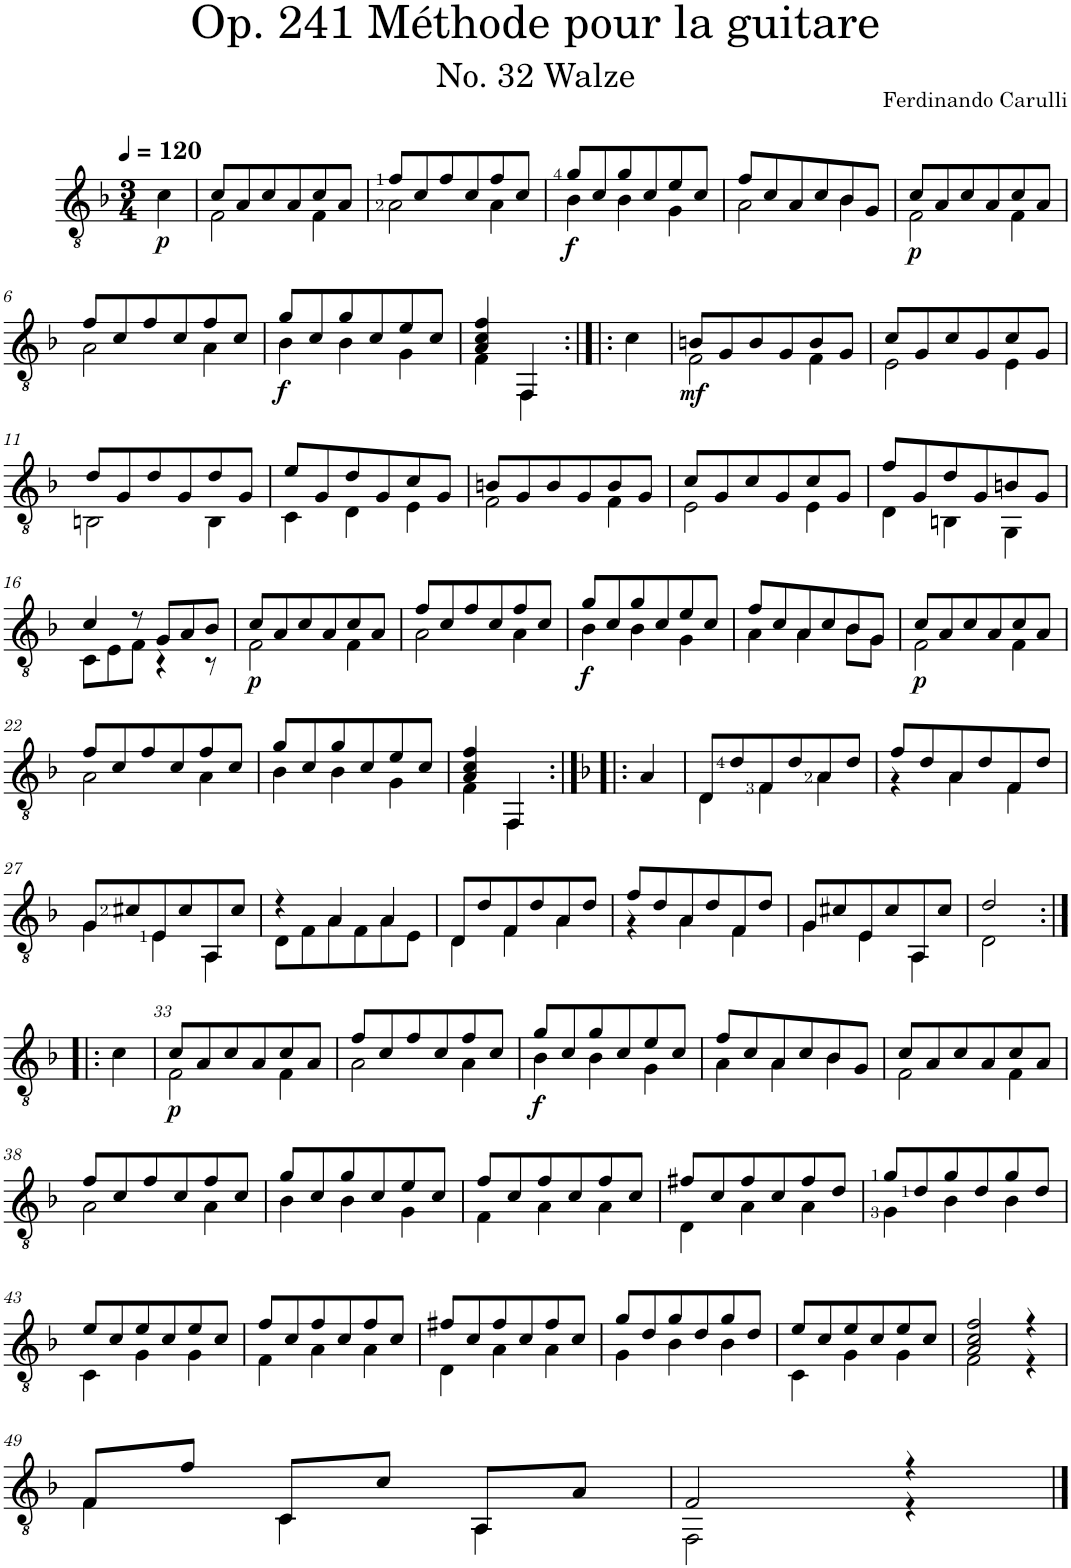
**kern	**dynam
*part1	*part1
*staff1	*staff1
*I"Classical Guitar	*
*clefGv2	*
*k[b-]	*
*F:	*
*M3/4	*
*MM120	*
=	=
!	!LO:DY:b
4c\	p
=1	=1
*^	*
8c/L	2F\	.
8A/	.	.
8c/	.	.
8A/	.	.
8c/	4F\	.
8A/J	.	.
=2	=2	=2
8f/L	2A\	.
8c/	.	.
8f/	.	.
8c/	.	.
8f/	4A\	.
8c/J	.	.
=3	=3	=3
!	!	!LO:DY:b
8g/L	4B-\	f
8c/	.	.
8g/	4B-\	.
8c/	.	.
8e/	4G\	.
8c/J	.	.
=4	=4	=4
8f/L	2A\	.
8c/	.	.
8A/	.	.
8c/	.	.
8B-/	4B-\	.
8G/J	.	.
=5	=5	=5
!	!	!LO:DY:b
8c/L	2F\	p
8A/	.	.
8c/	.	.
8A/	.	.
8c/	4F\	.
8A/J	.	.
!!LO:LB:g=z	!!
=6	=6	=6
8f/L	2A\	.
8c/	.	.
8f/	.	.
8c/	.	.
8f/	4A\	.
8c/J	.	.
=7	=7	=7
!	!	!LO:DY:b
8g/L	4B-\	f
8c/	.	.
8g/	4B-\	.
8c/	.	.
8e/	4G\	.
8c/J	.	.
=8	=8	=8
4A/ 4c/ 4f/	4F\	.
4FF/	4FF\	.
*v	*v	*
=8X1:|!|:	=8X1:|!|:
4c\	.
=9	=9
*^	*
!	!	!LO:DY:b
8Bn/L	2F\	mf
8G/	.	.
8B/	.	.
8G/	.	.
8B/	4F\	.
8G/J	.	.
=10	=10	=10
8c/L	2E\	.
8G/	.	.
8c/	.	.
8G/	.	.
8c/	4E\	.
8G/J	.	.
!!LO:LB:g=z	!!
=11	=11	=11
8d/L	2BBn\	.
8G/	.	.
8d/	.	.
8G/	.	.
8d/	4BB\	.
8G/J	.	.
=12	=12	=12
8e/L	4C\	.
8G/	.	.
8d/	4D\	.
8G/	.	.
8c/	4E\	.
8G/J	.	.
=13	=13	=13
8Bn/L	2F\	.
8G/	.	.
8B/	.	.
8G/	.	.
8B/	4F\	.
8G/J	.	.
=14	=14	=14
8c/L	2E\	.
8G/	.	.
8c/	.	.
8G/	.	.
8c/	4E\	.
8G/J	.	.
=15	=15	=15
8f/L	4D\	.
8G/	.	.
8d/	4BBn\	.
8G/	.	.
8Bn/	4GG\	.
8G/J	.	.
!!LO:LB:g=z	!!
=16	=16	=16
4c/	8C\L	.
.	8E\	.
8r	8F\J	.
8G/L	4r	.
8A/	.	.
8B-/J	8r	.
=17	=17	=17
!	!	!LO:DY:b
8c/L	2F\	p
8A/	.	.
8c/	.	.
8A/	.	.
8c/	4F\	.
8A/J	.	.
=18	=18	=18
8f/L	2A\	.
8c/	.	.
8f/	.	.
8c/	.	.
8f/	4A\	.
8c/J	.	.
=19	=19	=19
!	!	!LO:DY:b
8g/L	4B-\	f
8c/	.	.
8g/	4B-\	.
8c/	.	.
8e/	4G\	.
8c/J	.	.
=20	=20	=20
8f/L	4A\	.
8c/	.	.
8A/	4A\	.
8c/	.	.
8B-/	8B-\L	.
8G/J	8G\J	.
=21	=21	=21
!	!	!LO:DY:b
8c/L	2F\	p
8A/	.	.
8c/	.	.
8A/	.	.
8c/	4F\	.
8A/J	.	.
!!LO:LB:g=z	!!
=22	=22	=22
8f/L	2A\	.
8c/	.	.
8f/	.	.
8c/	.	.
8f/	4A\	.
8c/J	.	.
=23	=23	=23
8g/L	4B-\	.
8c/	.	.
8g/	4B-\	.
8c/	.	.
8e/	4G\	.
8c/J	.	.
=24	=24	=24
4A/ 4c/ 4f/	4F\	.
4FF/	4FF\	.
*v	*v	*
=24X2:|!|:	=24X2:|!|:
*k[b-]	*
*d:	*
4A/	.
=25	=25
*^	*
8D/L	4D\	.
8d/	.	.
8F/	4F\	.
8d/	.	.
8A/	4A\	.
8d/J	.	.
=26	=26	=26
8f/L	4r	.
8d/	.	.
8A/	4A\	.
8d/	.	.
8F/	4F\	.
8d/J	.	.
!!LO:LB:g=z	!!
=27	=27	=27
8G/L	4G\	.
8c#X/	.	.
8E/	4E\	.
8c#/	.	.
8AA/	4AA\	.
8c#/J	.	.
=28	=28	=28
4r	8D\L	.
.	8F\	.
4A/	8A\	.
.	8F\	.
4A/	8A\	.
.	8E\J	.
=29	=29	=29
8D/L	4D\	.
8d/	.	.
8F/	4F\	.
8d/	.	.
8A/	4A\	.
8d/J	.	.
=30	=30	=30
8f/L	4r	.
8d/	.	.
8A/	4A\	.
8d/	.	.
8F/	4F\	.
8d/J	.	.
=31	=31	=31
8G/L	4G\	.
8c#X/	.	.
8E/	4E\	.
8c#/	.	.
8AA/	4AA\	.
8c#/J	.	.
=32	=32	=32
2d/	2D\	.
*v	*v	*
!!LO:LB:g=z
=32X3:|!|:	=32X3:|!|:
*k[b-]	*
*F:	*
4c\	.
=33	=33
*^	*
!	!	!LO:DY:b
8c/L	2F\	p
8A/	.	.
8c/	.	.
8A/	.	.
8c/	4F\	.
8A/J	.	.
=34	=34	=34
8f/L	2A\	.
8c/	.	.
8f/	.	.
8c/	.	.
8f/	4A\	.
8c/J	.	.
=35	=35	=35
!	!	!LO:DY:b
8g/L	4B-\	f
8c/	.	.
8g/	4B-\	.
8c/	.	.
8e/	4G\	.
8c/J	.	.
=36	=36	=36
8f/L	4A\	.
8c/	.	.
8A/	4A\	.
8c/	.	.
8B-/	4B-\	.
8G/J	.	.
=37	=37	=37
8c/L	2F\	.
8A/	.	.
8c/	.	.
8A/	.	.
8c/	4F\	.
8A/J	.	.
!!LO:LB:g=z	!!
=38	=38	=38
8f/L	2A\	.
8c/	.	.
8f/	.	.
8c/	.	.
8f/	4A\	.
8c/J	.	.
=39	=39	=39
8g/L	4B-\	.
8c/	.	.
8g/	4B-\	.
8c/	.	.
8e/	4G\	.
8c/J	.	.
=40	=40	=40
8f/L	4F\	.
8c/	.	.
8f/	4A\	.
8c/	.	.
8f/	4A\	.
8c/J	.	.
=41	=41	=41
8f#X/L	4D\	.
8c/	.	.
8f#/	4A\	.
8c/	.	.
8f#/	4A\	.
8d/J	.	.
=42	=42	=42
8g/L	4G\	.
8d/	.	.
8g/	4B-\	.
8d/	.	.
8g/	4B-\	.
8d/J	.	.
!!LO:LB:g=z	!!
=43	=43	=43
8e/L	4C\	.
8c/	.	.
8e/	4G\	.
8c/	.	.
8e/	4G\	.
8c/J	.	.
=44	=44	=44
8f/L	4F\	.
8c/	.	.
8f/	4A\	.
8c/	.	.
8f/	4A\	.
8c/J	.	.
=45	=45	=45
8f#X/L	4D\	.
8c/	.	.
8f#/	4A\	.
8c/	.	.
8f#/	4A\	.
8c/J	.	.
=46	=46	=46
8g/L	4G\	.
8d/	.	.
8g/	4B-\	.
8d/	.	.
8g/	4B-\	.
8d/J	.	.
=47	=47	=47
8e/L	4C\	.
8c/	.	.
8e/	4G\	.
8c/	.	.
8e/	4G\	.
8c/J	.	.
=48	=48	=48
2A/ 2c/ 2f/	2F\	.
4r	4r	.
!!LO:LB:g=z	!!
=49	=49	=49
8F/L	4F\	.
8f/J	.	.
8C/L	4C\	.
8c/J	.	.
8AA/L	4AA\	.
8A/J	.	.
=50	=50	=50
2F/	2FF\	.
4r	4r	.
*v	*v	*
==	==
*-	*-
